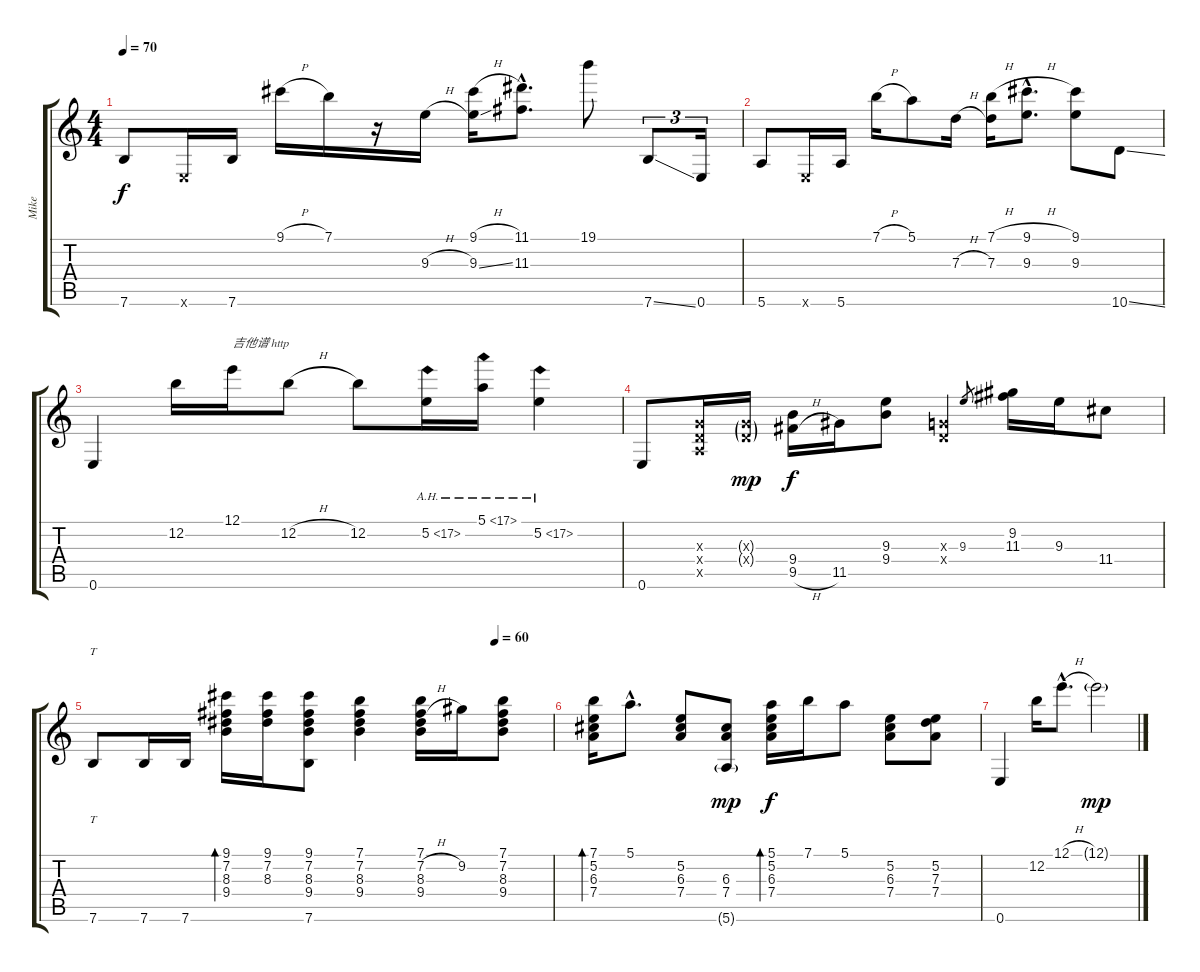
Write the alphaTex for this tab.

\track ("Mike" "Mike") {instrument electricguitarjazz}
\staff {score tabs}
\tuning (E4 B3 G3 D3 A2 E2) {hide}
\ts (4 4)
\tempo 70
\clef g2
\ks c
7.6.8{dy f} 0.6{x}.16 7.6.16 9.1{h}.16 7.1.16 r.16 9.3{h}.16 (9.1{h} 9.3{ss}).16 (11.1{hac} 11.3{hac}).8{d} 19.1.8 7.6{ss}.8{tu (3 2)} 0.6.16{tu (3 2)} |
5.6.8 0.6{x}.16 5.6.16 7.1{h}.16 5.1.8 7.3{h}.16 (7.1{h} 7.3).16 (9.1{h hac} 9.3{hac}).8{d} (9.1 9.3).8 10.6{ss}.8 |
0.6.4 12.2.16 12.1.16{txt "吉他谱 http"} 12.2{h}.8 12.2.8 5.2{ah 12}.16 5.1{ah 12}.16 5.2{ah 12}.4 |
0.6.8 (0.3{x} 0.4{x} 0.5{x}).16 (0.3{g x} 0.4{g x}).16{dy mp} (9.4 9.5{h}).16{dy f} 11.5.16 (9.3 9.4).8 (0.3{x} 0.4{x}).4 9.3.8{gr} (9.2 11.3).16 9.3.16 11.4.8 |
\tempo (60 0.875)
7.6.8{tt} 7.6.16 7.6.16 (9.1 7.2 8.3 9.4).16{bd 60} (9.1 7.2 8.3).16 (9.1 7.2 8.3 9.4 7.6).8 (7.1 7.2 8.3 9.4).4 (7.1 7.2{h} 8.3 9.4).16 9.2.16 (7.1 7.2 8.3 9.4).8 |
(7.1 5.2 6.3 7.4).16{bd 60} 5.1{hac}.8{d} (5.2 6.3 7.4).8 (6.3 7.4 5.6{g}).8{dy mp} (5.1 5.2 6.3 7.4).16{bd 60 dy f} 7.1.16 5.1.8 (5.2 6.3 7.4).8 (5.2 7.3 7.4).8 |
0.6.4 12.2.16 12.1{h hac}.8{d} 12.1{g}.2{dy mp}
